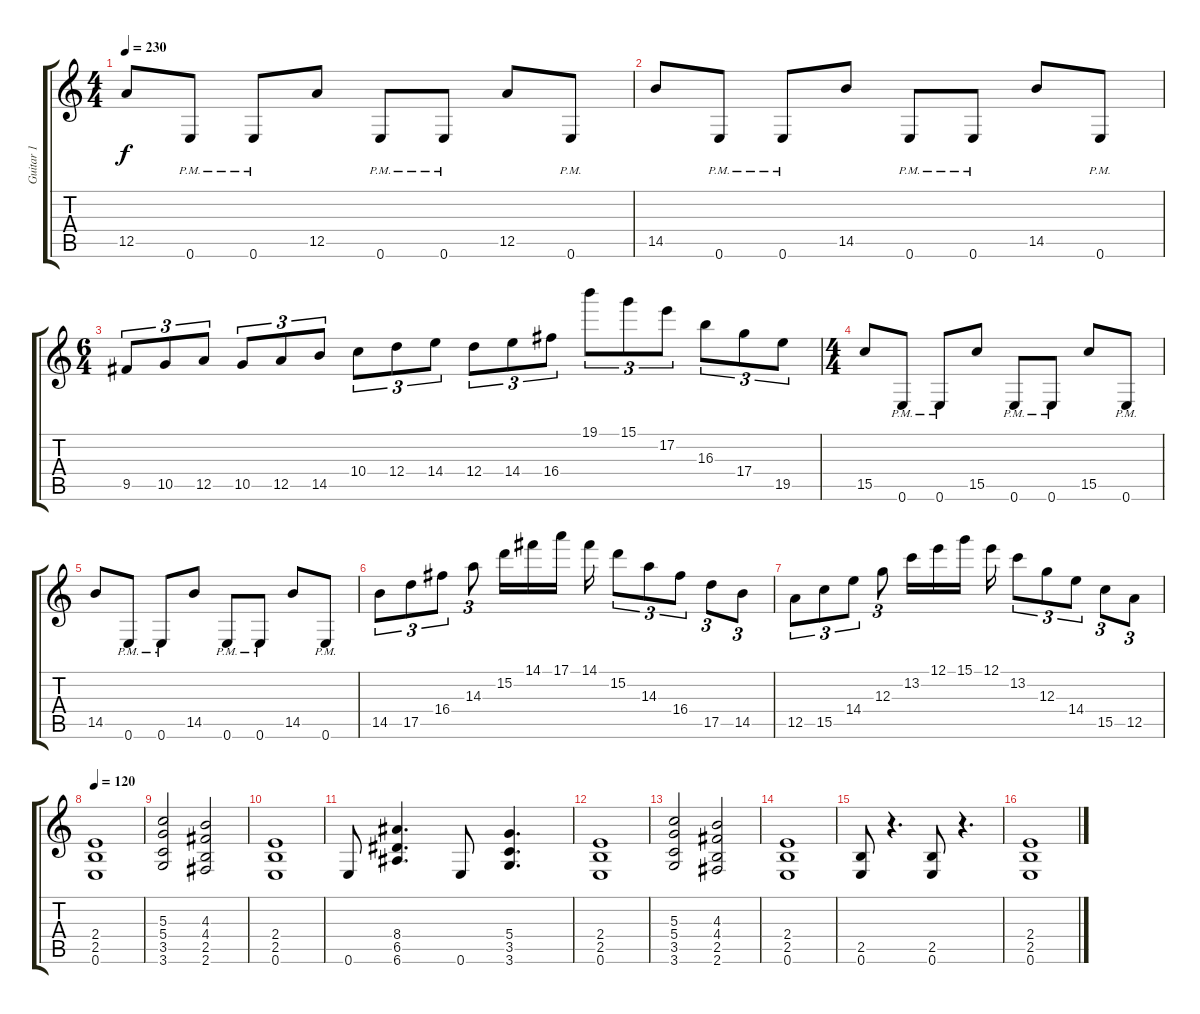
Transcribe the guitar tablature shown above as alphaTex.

\track ("Guitar 1" "Guitar 1") {instrument distortionguitar}
\staff {score tabs}
\tuning (E4 B3 G3 D3 A2 E2) {hide}
\ts (4 4)
\tempo 230
\clef g2
\ks c
12.5.8{dy f} 0.6{pm}.8 0.6{pm}.8 12.5.8 0.6{pm}.8 0.6{pm}.8 12.5.8 0.6{pm}.8 |
14.5.8 0.6{pm}.8 0.6{pm}.8 14.5.8 0.6{pm}.8 0.6{pm}.8 14.5.8 0.6{pm}.8 |
\ts (6 4)
9.5.8{tu (3 2)} 10.5.8{tu (3 2)} 12.5.8{tu (3 2)} 10.5.8{tu (3 2)} 12.5.8{tu (3 2)} 14.5.8{tu (3 2)} 10.4.8{tu (3 2)} 12.4.8{tu (3 2)} 14.4.8{tu (3 2)} 12.4.8{tu (3 2)} 14.4.8{tu (3 2)} 16.4.8{tu (3 2)} 19.1.8{tu (3 2)} 15.1.8{tu (3 2)} 17.2.8{tu (3 2)} 16.3.8{tu (3 2)} 17.4.8{tu (3 2)} 19.5.8{tu (3 2)} |
\ts (4 4)
15.5.8 0.6{pm}.8 0.6{pm}.8 15.5.8 0.6{pm}.8 0.6{pm}.8 15.5.8 0.6{pm}.8 |
14.5.8 0.6{pm}.8 0.6{pm}.8 14.5.8 0.6{pm}.8 0.6{pm}.8 14.5.8 0.6{pm}.8 |
14.5.8{tu (3 2)} 17.5.8{tu (3 2)} 16.4.8{tu (3 2)} 14.3.8{tu (3 2)} 15.2.16 14.1.16 17.1.16 14.1.16 15.2.8{tu (3 2)} 14.3.8{tu (3 2)} 16.4.8{tu (3 2)} 17.5.8{tu (3 2)} 14.5.8{tu (3 2)} |
12.5.8{tu (3 2)} 15.5.8{tu (3 2)} 14.4.8{tu (3 2)} 12.3.8{tu (3 2)} 13.2.16 12.1.16 15.1.16 12.1.16 13.2.8{tu (3 2)} 12.3.8{tu (3 2)} 14.4.8{tu (3 2)} 15.5.8{tu (3 2)} 12.5.8{tu (3 2)} |
\tempo 120
(2.4 2.5 0.6).1 |
(5.3 5.4 3.5 3.6).2 (4.3 4.4 2.5 2.6).2 |
(2.4 2.5 0.6).1 |
0.6.8 (8.4 6.5 6.6).4{d} 0.6.8 (5.4 3.5 3.6).4{d} |
(2.4 2.5 0.6).1 |
(5.3 5.4 3.5 3.6).2 (4.3 4.4 2.5 2.6).2 |
(2.4 2.5 0.6).1 |
(2.5 0.6).8 r.4{d} (2.5 0.6).8 r.4{d} |
(2.4 2.5 0.6).1
